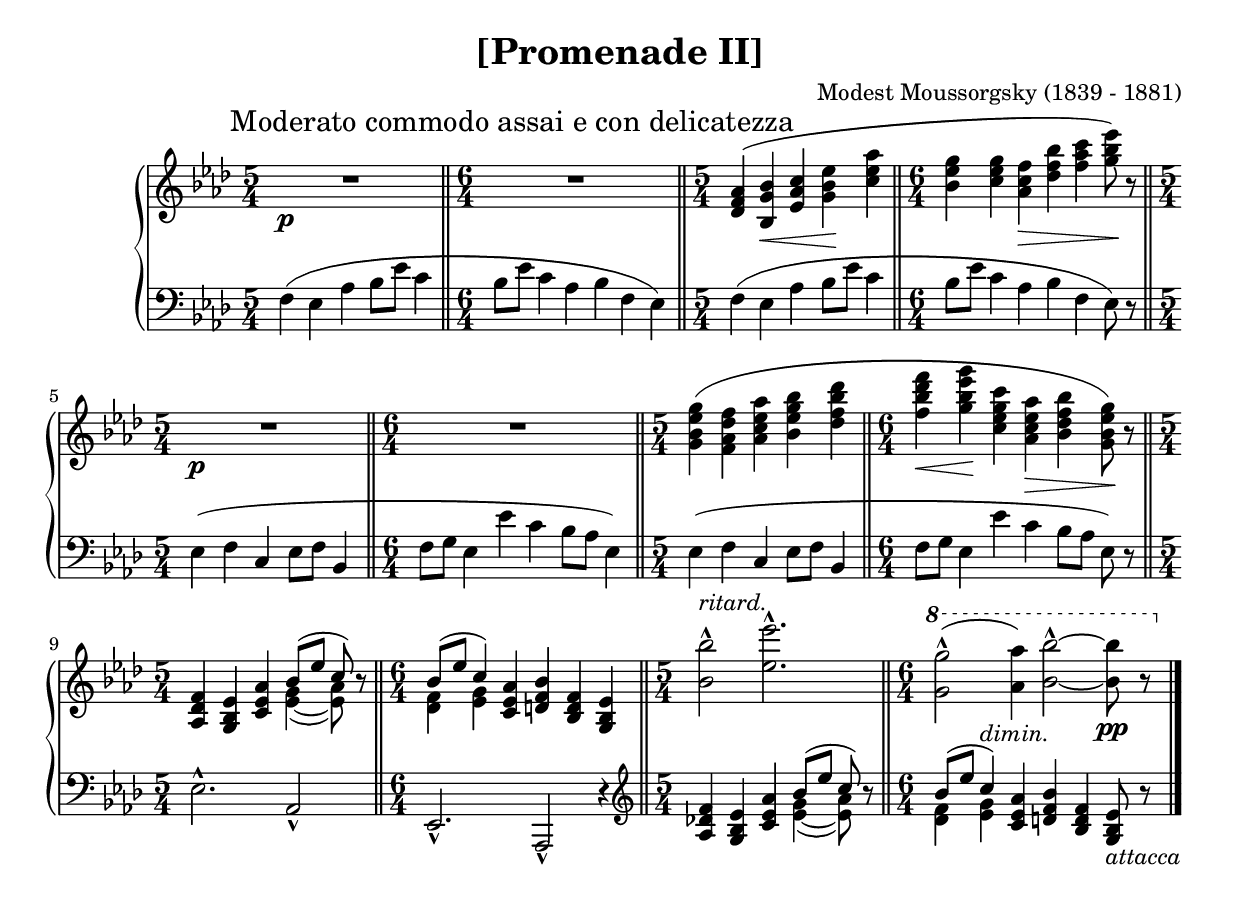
\version "2.18.2"
\language "english"

\header {
  title        = "[Promenade II]"
  composer     = "Modest Moussorgsky (1839 - 1881)"
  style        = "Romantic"
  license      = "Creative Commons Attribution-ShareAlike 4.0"
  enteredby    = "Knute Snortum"
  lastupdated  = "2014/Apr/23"
  date         = "1874"
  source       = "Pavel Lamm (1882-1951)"

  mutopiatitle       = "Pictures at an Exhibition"
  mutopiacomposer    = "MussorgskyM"
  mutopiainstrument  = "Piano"
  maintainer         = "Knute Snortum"
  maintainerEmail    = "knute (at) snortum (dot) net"
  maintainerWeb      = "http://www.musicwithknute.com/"
}

moderato = {
  \once
  \override Score.RehearsalMark.self-alignment-X = #LEFT
  \mark "Moderato commodo assai e con delicatezza" 
}

ritard = \markup { \italic "ritard." }
dimin = \markup { \italic "dimin." }
attacca = \markup { \italic "attacca" }

upper = {
  \time 5/4
  \clef treble
  \moderato 
  | R1 * 5/4 \p
  \time 6/4
  \bar "||"
  | R1 * 6/4
  \time 5/4
  \bar "||"
  | <df' f' af'>4 ( <bf g' bf'> \< <ef' af' c''> <g' bf' ef''> \!
    <c'' ef'' af''>
  \time 6/4
  \bar "||"
  | <bf' ef'' g''>4 <g' 'c'' ef''> <af' c'' f''> \> <df'' f'' bf''>
    <f'' af'' c'''> <g'' bf'' ef'''>8 ) \! r
  \time 5/4
  \bar "||"
  | R1 * 5/4 \p
  \time 6/4
  \bar "||"
  | R1 * 6/4
  \time 5/4
  \bar "||"
  | <g' bf' ef'' g''>4 ( <f' af' df'' f''>  <af' c'' ef'' af''>
    <bf' ef'' g'' bf''> <df'' f'' bf'' df'''>
  \time 6/4
  \bar "||"
  | <f'' bf'' df''' f'''>4 \< <g'' bf'' ef''' g'''> \! 
    <c'' ef'' g'' c'''> <af' c'' ef'' af''> \> <bf' df'' f'' bf''> 
    <g' bf' ef'' g''>8 ) \! r
  \time 5/4
  \bar "||"
  | <af df' f'>4 <g bf ef'> <c' ef' af'> 
    << 
      { bf'8 ( [ ef'' ] c'' ) } 
      \\ 
      {
        <<
          { g'4 ( af'8 ) } 
          { ef'4 ~ ef'8 }
        >>
      }
    >> 
    r8
  \time 6/4
  \bar "||"
  | << { bf'8 ( [ ef'' ] c''4 ) } \\ { <df' f'>4 <ef' g'> } >> 
    <c' ef' af'>4 <d' f' bf'> <bf d' f'> <g bf ef'>
  \time 5/4
  \bar "||"
  | <bf' bf''>2 ^^ ^ \ritard <ef'' ef'''>2. ^^
  \time 6/4
  \bar "||"
  | \ottava #1 <g'' g'''>2 ^^ ( <af'' af'''>4 ) 
    <bf'' bf'''>2 ^^ ~ q8 \pp r
  \bar "|."
}

lower = {
  \time 5/4
  \clef bass
  | f4 ( ef af bf8 ef' c'4
  \time 6/4
  | bf8 ef' c'4 af bf f ef )
  \time 5/4
  | f4 ( ef af bf8 ef' c'4
  \time 6/4
  | bf8 ef' c'4 af bf f ef8 ) r
  \time 5/4
  | ef4 ( f c ef8 f bf,4
  \time 6/4
  | f8 g ef4 ef' c' bf8 af ef4 )
  \time 5/4
  | ef4 ( f c ef8 f bf,4
  \time 6/4
  | f8 g ef4 ef' c' bf8 [ af ] ef8 ) r
  \time 5/4
  | ef2. ^^ af,2 _^
  \time 6/4
  | ef,2. _^ af,,2 _^ r4
  \clef treble
  | <af df' f'>4 <g bf ef'> <c' ef' af'> 
    << 
      { bf'8 ( [ ef'' ] c'' ) } 
      \\ 
      {
        <<
          { g'4 ( af'8 ) } 
          { ef'4 ~ ef'8 }
        >>
      }
    >> 
    r8
  \time 6/4
  \bar "||"
  | << { bf'8 ( [ ef'' ] c''4 ^ \dimin ) } \\ { <df' f'>4 <ef' g'> } >> 
    <c' ef' af'>4 <d' f' bf'> <bf d' f'> <g bf ef'>8 _ \attacca r
}

global = {
  \key af \major
  \accidentalStyle piano
}

\score {
  \new PianoStaff 
  <<
    \new Staff = "up" {
      \global
      \upper
    }
    \new Staff = "down" {
      \global
      \lower
    }
  >>
  \layout {
  }
  \midi {
    \tempo 4 = 88
  }
}
